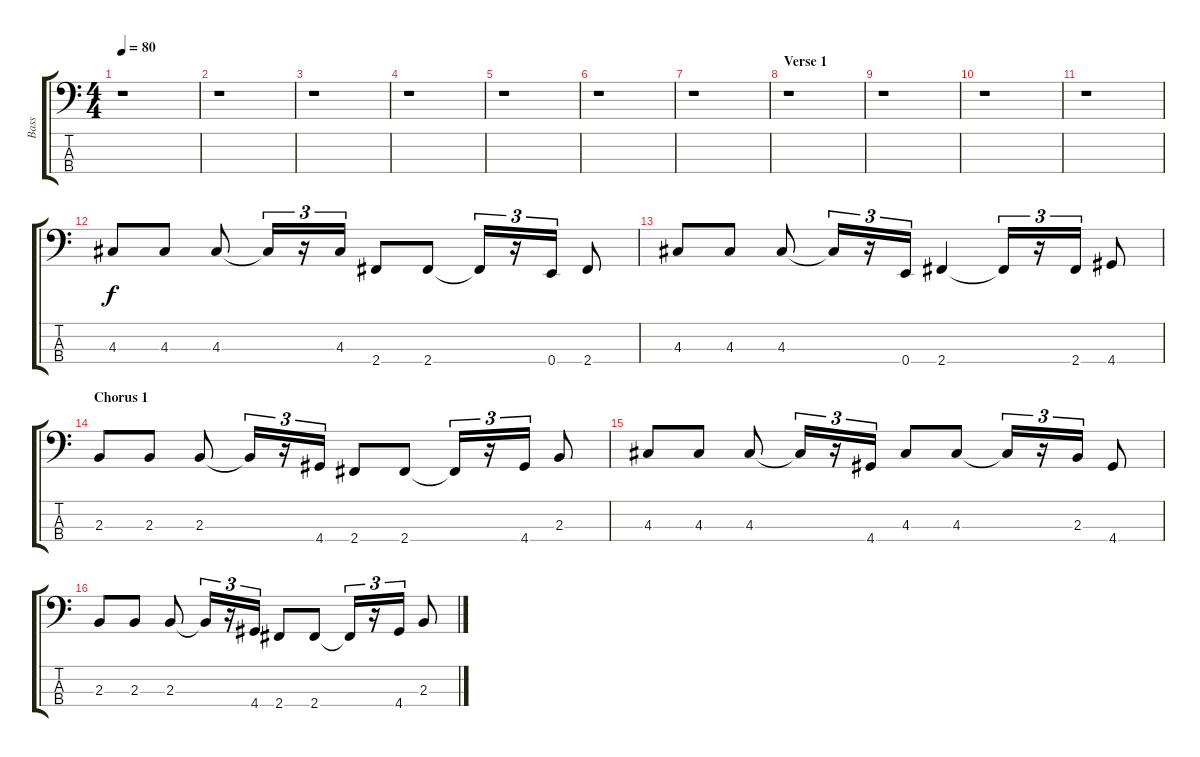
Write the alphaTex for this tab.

\track ("Bass" "Bass") {instrument electricbasspick}
\staff {score tabs}
\tuning (G2 D2 A1 E1) {hide}
\ts (4 4)
\tempo 80
\clef f4
\ks c
r.1{dy f instrument electricbasspick} |
r.1 |
r.1 |
r.1 |
r.1 |
r.1 |
r.1 |
\section ("" "Verse 1")
r.1 |
r.1 |
r.1 |
r.1 |
4.3.8 4.3.8 4.3.8 4.3{t}.16{tu (3 2)} r.16{tu (3 2)} 4.3.16{tu (3 2)} 2.4.8 2.4.8 2.4{t}.16{tu (3 2)} r.16{tu (3 2)} 0.4.16{tu (3 2)} 2.4.8 |
4.3.8 4.3.8 4.3.8 4.3{t}.16{tu (3 2)} r.16{tu (3 2)} 0.4.16{tu (3 2)} 2.4.4 2.4{t}.16{tu (3 2)} r.16{tu (3 2)} 2.4.16{tu (3 2)} 4.4.8 |
\section ("" "Chorus 1")
2.3.8 2.3.8 2.3.8 2.3{t}.16{tu (3 2)} r.16{tu (3 2)} 4.4.16{tu (3 2)} 2.4.8 2.4.8 2.4{t}.16{tu (3 2)} r.16{tu (3 2)} 4.4.16{tu (3 2)} 2.3.8 |
4.3.8 4.3.8 4.3.8 4.3{t}.16{tu (3 2)} r.16{tu (3 2)} 4.4.16{tu (3 2)} 4.3.8 4.3.8 4.3{t}.16{tu (3 2)} r.16{tu (3 2)} 2.3.16{tu (3 2)} 4.4.8 |
2.3.8 2.3.8 2.3.8 2.3{t}.16{tu (3 2)} r.16{tu (3 2)} 4.4.16{tu (3 2)} 2.4.8 2.4.8 2.4{t}.16{tu (3 2)} r.16{tu (3 2)} 4.4.16{tu (3 2)} 2.3.8
